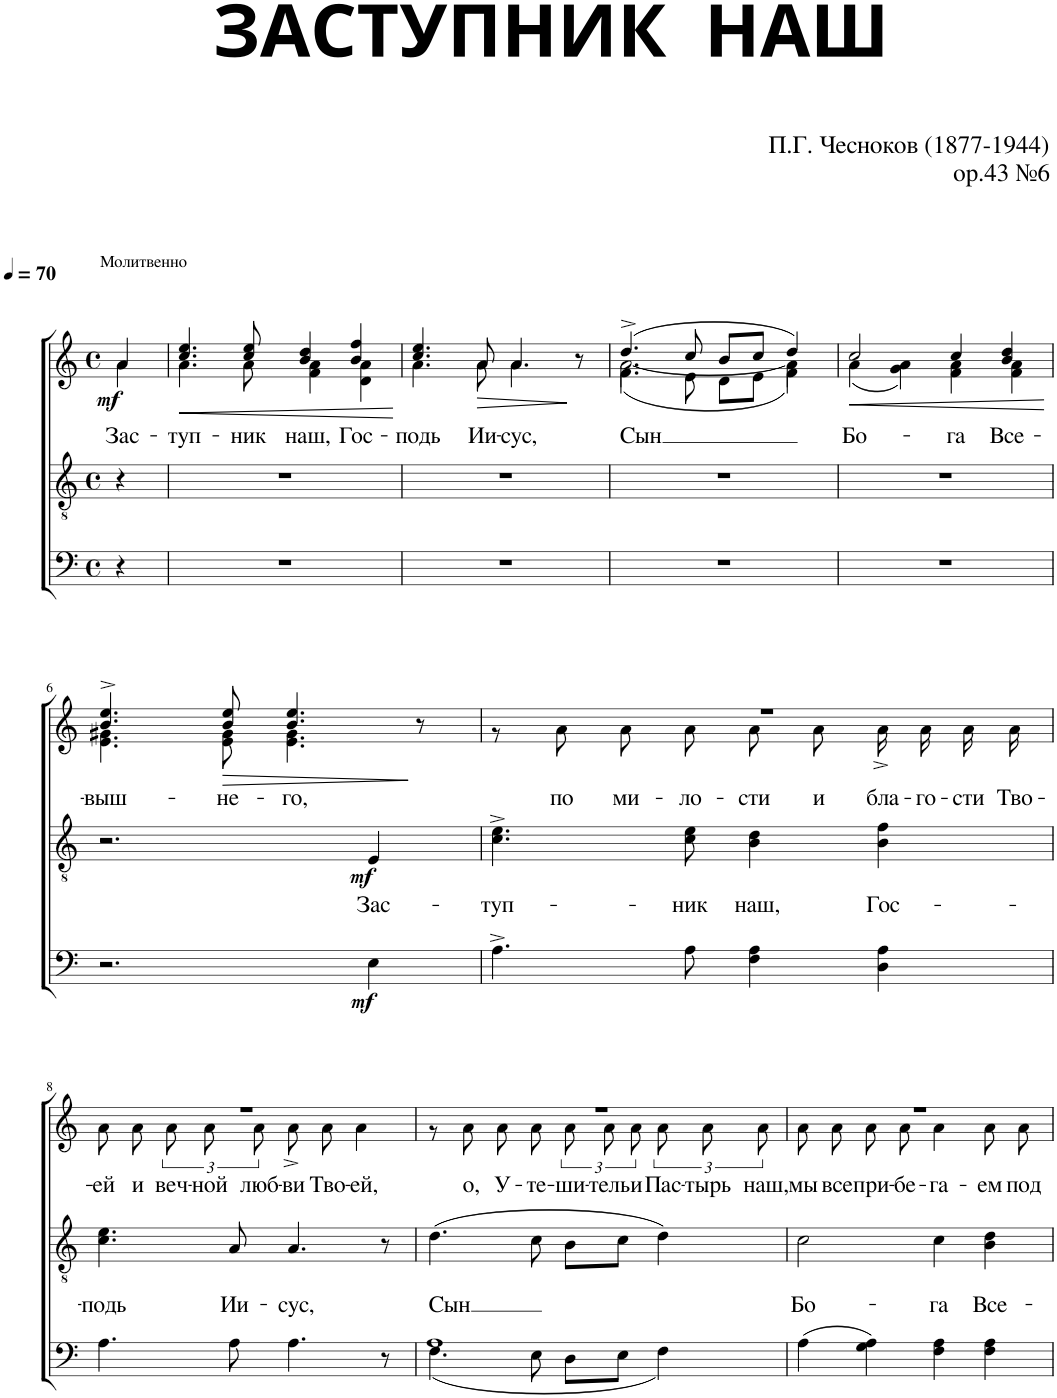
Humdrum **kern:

**kern	**dynam	**kern	**text	**text	**dynam	**kern	**text	**text	**dynam
*part3	*part3	*part2	*part2	*part2	*part2	*part1	*part1	*part1	*part1
*staff3	*staff3	*staff2	*staff2	*staff2	*staff2	*staff1	*staff1	*staff1	*staff1
*I"Бас	*	*I"Тенор	*	*	*	*I"Сопрано	*	*	*
*clefF4	*	*clefGv2	*	*	*	*clefG2	*	*	*
*k[]	*	*k[]	*	*	*	*k[]	*	*	*
*M4/4	*	*M4/4	*	*	*	*M4/4	*	*	*
*met(c)	*	*met(c)	*	*	*	*met(c)	*	*	*
*MM70	*	*MM70	*	*	*	*MM70	*	*	*
=1	=1	=1	=1	=1	=1	=1	=1	=1	=1
!	!	!	!	!	!	!LO:TX:a:t=Молитвенно	!	!	!
!	!	!	!	!	!	!	!	!LO:LY:b	!LO:DY:b
*	*	*	*	*	*	*^	*	*	*
4r	.	4r	.	.	.	4a/	4a\	.	Зас-	mf
=2	=2	=2	=2	=2	=2	=2	=2	=2	=2	=2
!	!	!	!	!	!	!	!	!	!LO:LY:b	!LO:HP:b
1r	.	1r	.	.	.	4.cc/ 4.ee/	4.a\	.	-туп-	<
!	!	!	!	!	!	!	!	!	!LO:LY:b	!
.	.	.	.	.	.	8cc/ 8ee/	8a\	.	-ник	.
!	!	!	!	!	!	!	!	!	!LO:LY:b	!
.	.	.	.	.	.	4b/ 4dd/	4f\ 4a\	.	наш,	.
!	!	!	!	!	!	!	!	!	!LO:LY:b	!
.	.	.	.	.	.	4b/ 4ff/	4d\ 4a\	.	Гос-	.
*	*	*	*	*	*	*v	*v	*	*	*
.	.	.	.	.	.	.	.	.	[
=3	=3	=3	=3	=3	=3	=3	=3	=3	=3
!	!	!	!	!	!	!	!	!LO:LY:b	!
*	*	*	*	*	*	*^	*	*	*
1r	.	1r	.	.	.	4.cc/ 4.ee/	4.a\	.	-подь	.
!	!	!	!	!	!	!	!	!	!LO:LY:b	!LO:HP:b
.	.	.	.	.	.	8a/	8a\	.	Ии-	>
!	!	!	!	!	!	!	!	!	!LO:LY:b	!
.	.	.	.	.	.	4.a/	4.a\	.	-сус,	.
.	.	.	.	.	.	8r	8ryy	.	.	]
=4	=4	=4	=4	=4	=4	=4	=4	=4	=4	=4
!	!	!	!	!	!	!	!	!	!LO:LY:b	!
*	*	*	*	*	*	*	*^	*	*	*
1r	.	1r	.	.	.	(4.dd^/	[2.a\	(4.f\	.	Сын	.
.	.	.	.	.	.	8cc/	.	8e\	.	.	.
.	.	.	.	.	.	8b/L	.	8d\L	.	.	.
.	.	.	.	.	.	8cc/J	.	8e\J	.	.	.
.	.	.	.	.	.	4dd/)	4a\]	4f\)	.	.	.
=5	=5	=5	=5	=5	=5	=5	=5	=5	=5	=5	=5
!	!	!	!	!	!	!	!	!	!	!LO:LY:b	!LO:HP:b
*	*	*	*	*	*	*	*v	*v	*	*	*
1r	.	1r	.	.	.	2cc/	(4a\	.	Бо-	<
.	.	.	.	.	.	.	4g\ 4a\)	.	.	.
!	!	!	!	!	!	!	!	!	!LO:LY:b	!
.	.	.	.	.	.	4cc/	4f\ 4a\	.	-га	.
!	!	!	!	!	!	!	!	!	!LO:LY:b	!
.	.	.	.	.	.	4b/ 4dd/	4f\ 4a\	.	Все-	.
*	*	*	*	*	*	*v	*v	*	*	*
.	.	.	.	.	.	.	.	.	[
!!LO:LB:g=z
=6	=6	=6	=6	=6	=6	=6	=6	=6	=6
!	!	!	!	!	!	!	!	!LO:LY:b	!
*	*	*	*	*	*	*^	*	*	*
2.r	.	2.r	.	.	.	4.b/^ 4.ee/^	4.e\ 4.g#X\	.	-выш-	.
!	!	!	!	!	!	!	!	!	!LO:LY:b	!LO:HP:b
.	.	.	.	.	.	8b/ 8ee/	8e\ 8g#\	.	-не-	>
!	!	!	!	!	!	!	!	!	!LO:LY:b	!
.	.	.	.	.	.	4.b/ 4.ee/	4.e\ 4.g#\	.	-го,	.
!	!LO:DY:b	!	!	!LO:LY:b	!LO:DY:b	!	!	!	!	!
4E\	mf	4E/	.	Зас-	mf	.	.	.	.	.
.	.	.	.	.	.	8r	8ryy	.	.	]
=7	=7	=7	=7	=7	=7	=7	=7	=7	=7	=7
!	!	!	!	!LO:LY:b	!	!	!	!	!	!
4.A^\	.	4.c\^ 4.e\^	.	-туп-	.	1r	8r	.	.	.
!	!	!	!	!	!	!	!	!	!LO:LY:b	!
.	.	.	.	.	.	.	8a\	.	по	.
!	!	!	!	!	!	!	!	!	!LO:LY:b	!
.	.	.	.	.	.	.	8a\	.	ми-	.
!	!	!	!	!LO:LY:b	!	!	!	!	!LO:LY:b	!
8A\	.	8c\ 8e\	.	-ник	.	.	8a\	.	-ло-	.
!	!	!	!	!LO:LY:b	!	!	!	!	!LO:LY:b	!
4F\ 4A\	.	4B\ 4d\	.	наш,	.	.	8a\	.	-сти	.
!	!	!	!	!	!	!	!	!	!LO:LY:b	!
.	.	.	.	.	.	.	8a\	.	и	.
!	!	!	!	!LO:LY:b	!	!	!	!	!LO:LY:b	!
4D\ 4A\	.	4B\ 4f\	.	Гос-	.	.	16a^\	.	бла-	.
!	!	!	!	!	!	!	!	!	!LO:LY:b	!
.	.	.	.	.	.	.	16a\	.	-го-	.
!	!	!	!	!	!	!	!	!	!LO:LY:b	!
.	.	.	.	.	.	.	16a\	.	-сти	.
!	!	!	!	!	!	!	!	!	!LO:LY:b	!
.	.	.	.	.	.	.	16a\	.	Тво-	.
!!LO:LB:g=z	!!
=8	=8	=8	=8	=8	=8	=8	=8	=8	=8	=8
!	!	!	!	!LO:LY:b	!	!	!	!	!LO:LY:b	!
4.A\	.	4.c\ 4.e\	.	-подь	.	1r	8a\	.	-ей	.
!	!	!	!	!	!	!	!	!	!LO:LY:b	!
.	.	.	.	.	.	.	8a\	.	и	.
!	!	!	!	!	!	!	!	!	!LO:LY:b	!
.	.	.	.	.	.	.	12a\	.	веч-	.
!	!	!	!	!	!	!	!	!	!LO:LY:b	!
.	.	.	.	.	.	.	12a\	.	-ной	.
!	!	!	!	!LO:LY:b	!	!	!	!	!	!
8A\	.	8A/	.	Ии-	.	.	.	.	.	.
!	!	!	!	!	!	!	!	!	!LO:LY:b	!
.	.	.	.	.	.	.	12a\	.	люб-	.
!	!	!	!	!LO:LY:b	!	!	!	!	!LO:LY:b	!
4.A\	.	4.A/	.	-сус,	.	.	8a^\	.	-ви	.
!	!	!	!	!	!	!	!	!	!LO:LY:b	!
.	.	.	.	.	.	.	8a\	.	Тво-	.
!	!	!	!	!	!	!	!	!	!LO:LY:b	!
.	.	.	.	.	.	.	4a\	.	-ей,	.
8r	.	8r	.	.	.	.	.	.	.	.
=9	=9	=9	=9	=9	=9	=9	=9	=9	=9	=9
*^	*	*	*	*	*	*	*	*	*	*
!	!	!	!	!	!LO:LY:b	!	!	!	!	!	!
1A	(4.F\	.	(4.d\	.	Сын	.	1r	8r	.	.	.
!	!	!	!	!	!	!	!	!	!	!LO:LY:b	!
.	.	.	.	.	.	.	.	8a\	.	о,	.
!	!	!	!	!	!	!	!	!	!	!LO:LY:b	!
.	.	.	.	.	.	.	.	8a\	.	У-	.
!	!	!	!	!	!	!	!	!	!	!LO:LY:b	!
.	8E\	.	8c\	.	.	.	.	8a\	.	-те-	.
!	!	!	!	!	!	!	!	!	!	!LO:LY:b	!
.	8D\L	.	8B\L	.	.	.	.	12a\	.	-ши-	.
!	!	!	!	!	!	!	!	!	!	!LO:LY:b	!
.	.	.	.	.	.	.	.	12a\	.	-тель	.
.	8E\J	.	8c\J	.	.	.	.	.	.	.	.
!	!	!	!	!	!	!	!	!	!	!LO:LY:b	!
.	.	.	.	.	.	.	.	12a\	.	и	.
!	!	!	!	!	!	!	!	!	!	!LO:LY:b	!
.	4F\)	.	4d\)	.	.	.	.	12a\	.	Пас-	.
!	!	!	!	!	!	!	!	!	!	!LO:LY:b	!
.	.	.	.	.	.	.	.	12a\	.	-тырь	.
!	!	!	!	!	!	!	!	!	!	!LO:LY:b	!
.	.	.	.	.	.	.	.	12a\	.	наш,	.
*v	*v	*	*	*	*	*	*	*	*	*	*
=10	=10	=10	=10	=10	=10	=10	=10	=10	=10	=10
!	!	!	!	!LO:LY:b	!	!	!	!	!LO:LY:b	!
(4A\	.	2c\	.	Бо-	.	1r	8a\	.	мы	.
!	!	!	!	!	!	!	!	!	!LO:LY:b	!
.	.	.	.	.	.	.	8a\	.	все	.
!	!	!	!	!	!	!	!	!	!LO:LY:b	!
4G\ 4A\)	.	.	.	.	.	.	8a\	.	при-	.
!	!	!	!	!	!	!	!	!	!LO:LY:b	!
.	.	.	.	.	.	.	8a\	.	-бе-	.
!	!	!	!	!LO:LY:b	!	!	!	!	!LO:LY:b	!
4F\ 4A\	.	4c\	.	-га	.	.	4a\	.	-га-	.
!	!	!	!	!LO:LY:b	!	!	!	!	!LO:LY:b	!
4F\ 4A\	.	4B\ 4d\	.	Все-	.	.	8a\	.	-ем	.
!	!	!	!	!	!	!	!	!	!LO:LY:b	!
.	.	.	.	.	.	.	8a\	.	под	.
*	*	*	*	*	*	*v	*v	*	*	*
=	=	=	=	=	=	=	=	=	=
*-	*-	*-	*-	*-	*-	*-	*-	*-	*-
